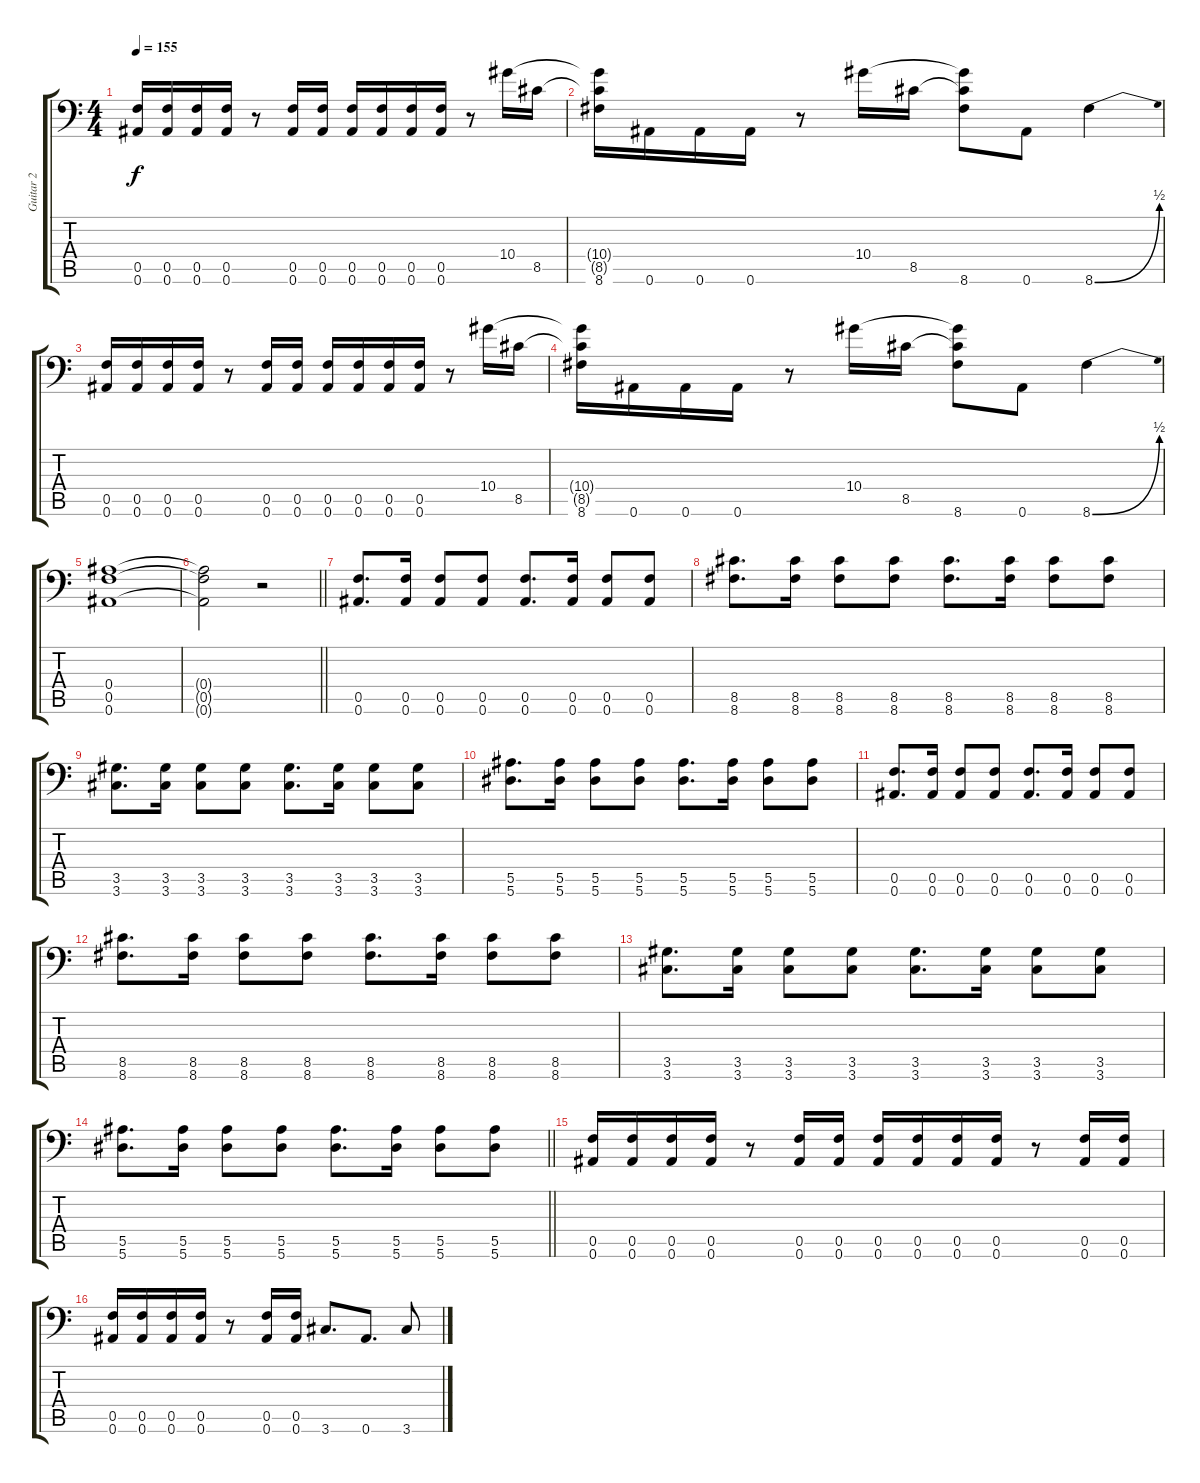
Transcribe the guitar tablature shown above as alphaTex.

\track ("Guitar 2" "Guitar 2") {instrument distortionguitar}
\staff {score tabs}
\tuning (C4 G3 Eb3 Bb2 F2 Bb1) {hide}
\ts (4 4)
\tempo 155
\clef f4
\ks c
(0.5 0.6).16{dy f} (0.5 0.6).16 (0.5 0.6).16 (0.5 0.6).16 r.8 (0.5 0.6).16 (0.5 0.6).16 (0.5 0.6).16 (0.5 0.6).16 (0.5 0.6).16 (0.5 0.6).16 r.8 10.4.16 8.5.16 |
(10.4{t} 8.5{t} 8.6).16 0.6.16 0.6.16 0.6.16 r.8 10.4.16 8.5.16 (10.4{t} 8.5{t} 8.6).8 0.6.8 8.6{be (bend 0 0 60 2)}.4 |
(0.5 0.6).16 (0.5 0.6).16 (0.5 0.6).16 (0.5 0.6).16 r.8 (0.5 0.6).16 (0.5 0.6).16 (0.5 0.6).16 (0.5 0.6).16 (0.5 0.6).16 (0.5 0.6).16 r.8 10.4.16 8.5.16 |
(10.4{t} 8.5{t} 8.6).16 0.6.16 0.6.16 0.6.16 r.8 10.4.16 8.5.16 (10.4{t} 8.5{t} 8.6).8 0.6.8 8.6{be (bend 0 0 60 2)}.4 |
(0.4 0.5 0.6).1 |
\barLineRight lightlight
(0.4{t} 0.5{t} 0.6{t}).2 r.2 |
\section ("" "")
(0.5 0.6).8{d} (0.5 0.6).16 (0.5 0.6).8 (0.5 0.6).8 (0.5 0.6).8{d} (0.5 0.6).16 (0.5 0.6).8 (0.5 0.6).8 |
(8.5 8.6).8{d} (8.5 8.6).16 (8.5 8.6).8 (8.5 8.6).8 (8.5 8.6).8{d} (8.5 8.6).16 (8.5 8.6).8 (8.5 8.6).8 |
(3.5 3.6).8{d} (3.5 3.6).16 (3.5 3.6).8 (3.5 3.6).8 (3.5 3.6).8{d} (3.5 3.6).16 (3.5 3.6).8 (3.5 3.6).8 |
(5.5 5.6).8{d} (5.5 5.6).16 (5.5 5.6).8 (5.5 5.6).8 (5.5 5.6).8{d} (5.5 5.6).16 (5.5 5.6).8 (5.5 5.6).8 |
(0.5 0.6).8{d} (0.5 0.6).16 (0.5 0.6).8 (0.5 0.6).8 (0.5 0.6).8{d} (0.5 0.6).16 (0.5 0.6).8 (0.5 0.6).8 |
(8.5 8.6).8{d} (8.5 8.6).16 (8.5 8.6).8 (8.5 8.6).8 (8.5 8.6).8{d} (8.5 8.6).16 (8.5 8.6).8 (8.5 8.6).8 |
(3.5 3.6).8{d} (3.5 3.6).16 (3.5 3.6).8 (3.5 3.6).8 (3.5 3.6).8{d} (3.5 3.6).16 (3.5 3.6).8 (3.5 3.6).8 |
\barLineRight lightlight
(5.5 5.6).8{d} (5.5 5.6).16 (5.5 5.6).8 (5.5 5.6).8 (5.5 5.6).8{d} (5.5 5.6).16 (5.5 5.6).8 (5.5 5.6).8 |
\section ("" "")
(0.5 0.6).16 (0.5 0.6).16 (0.5 0.6).16 (0.5 0.6).16 r.8 (0.5 0.6).16 (0.5 0.6).16 (0.5 0.6).16 (0.5 0.6).16 (0.5 0.6).16 (0.5 0.6).16 r.8 (0.5 0.6).16 (0.5 0.6).16 |
(0.5 0.6).16 (0.5 0.6).16 (0.5 0.6).16 (0.5 0.6).16 r.8 (0.5 0.6).16 (0.5 0.6).16 3.6.8{d} 0.6.8{d} 3.6.8
